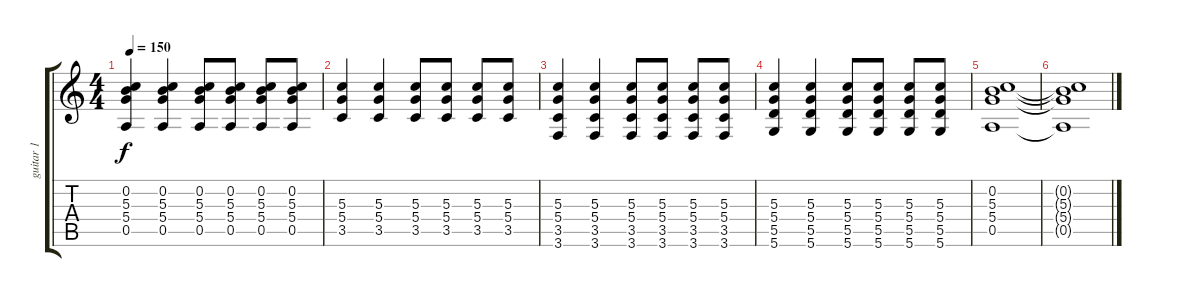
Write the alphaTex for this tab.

\track ("guitar 1" "guitar 1") {instrument overdrivenguitar}
\staff {score tabs}
\tuning (E4 B3 G3 D3 A2 D2) {hide}
\ts (4 4)
\tempo 150
\clef g2
\ks c
(0.2 5.3 5.4 0.5).4{dy f} (0.2 5.3 5.4 0.5).4 (0.2 5.3 5.4 0.5).8 (0.2 5.3 5.4 0.5).8 (0.2 5.3 5.4 0.5).8 (0.2 5.3 5.4 0.5).8 |
(5.3 5.4 3.5).4 (5.3 5.4 3.5).4 (5.3 5.4 3.5).8 (5.3 5.4 3.5).8 (5.3 5.4 3.5).8 (5.3 5.4 3.5).8 |
(5.3 5.4 3.5 3.6).4 (5.3 5.4 3.5 3.6).4 (5.3 5.4 3.5 3.6).8 (5.3 5.4 3.5 3.6).8 (5.3 5.4 3.5 3.6).8 (5.3 5.4 3.5 3.6).8 |
(5.3 5.4 5.5 5.6).4 (5.3 5.4 5.5 5.6).4 (5.3 5.4 5.5 5.6).8 (5.3 5.4 5.5 5.6).8 (5.3 5.4 5.5 5.6).8 (5.3 5.4 5.5 5.6).8 |
(0.2 5.3 5.4 0.5).1 |
(0.2{t} 5.3{t} 5.4{t} 0.5{t}).1
